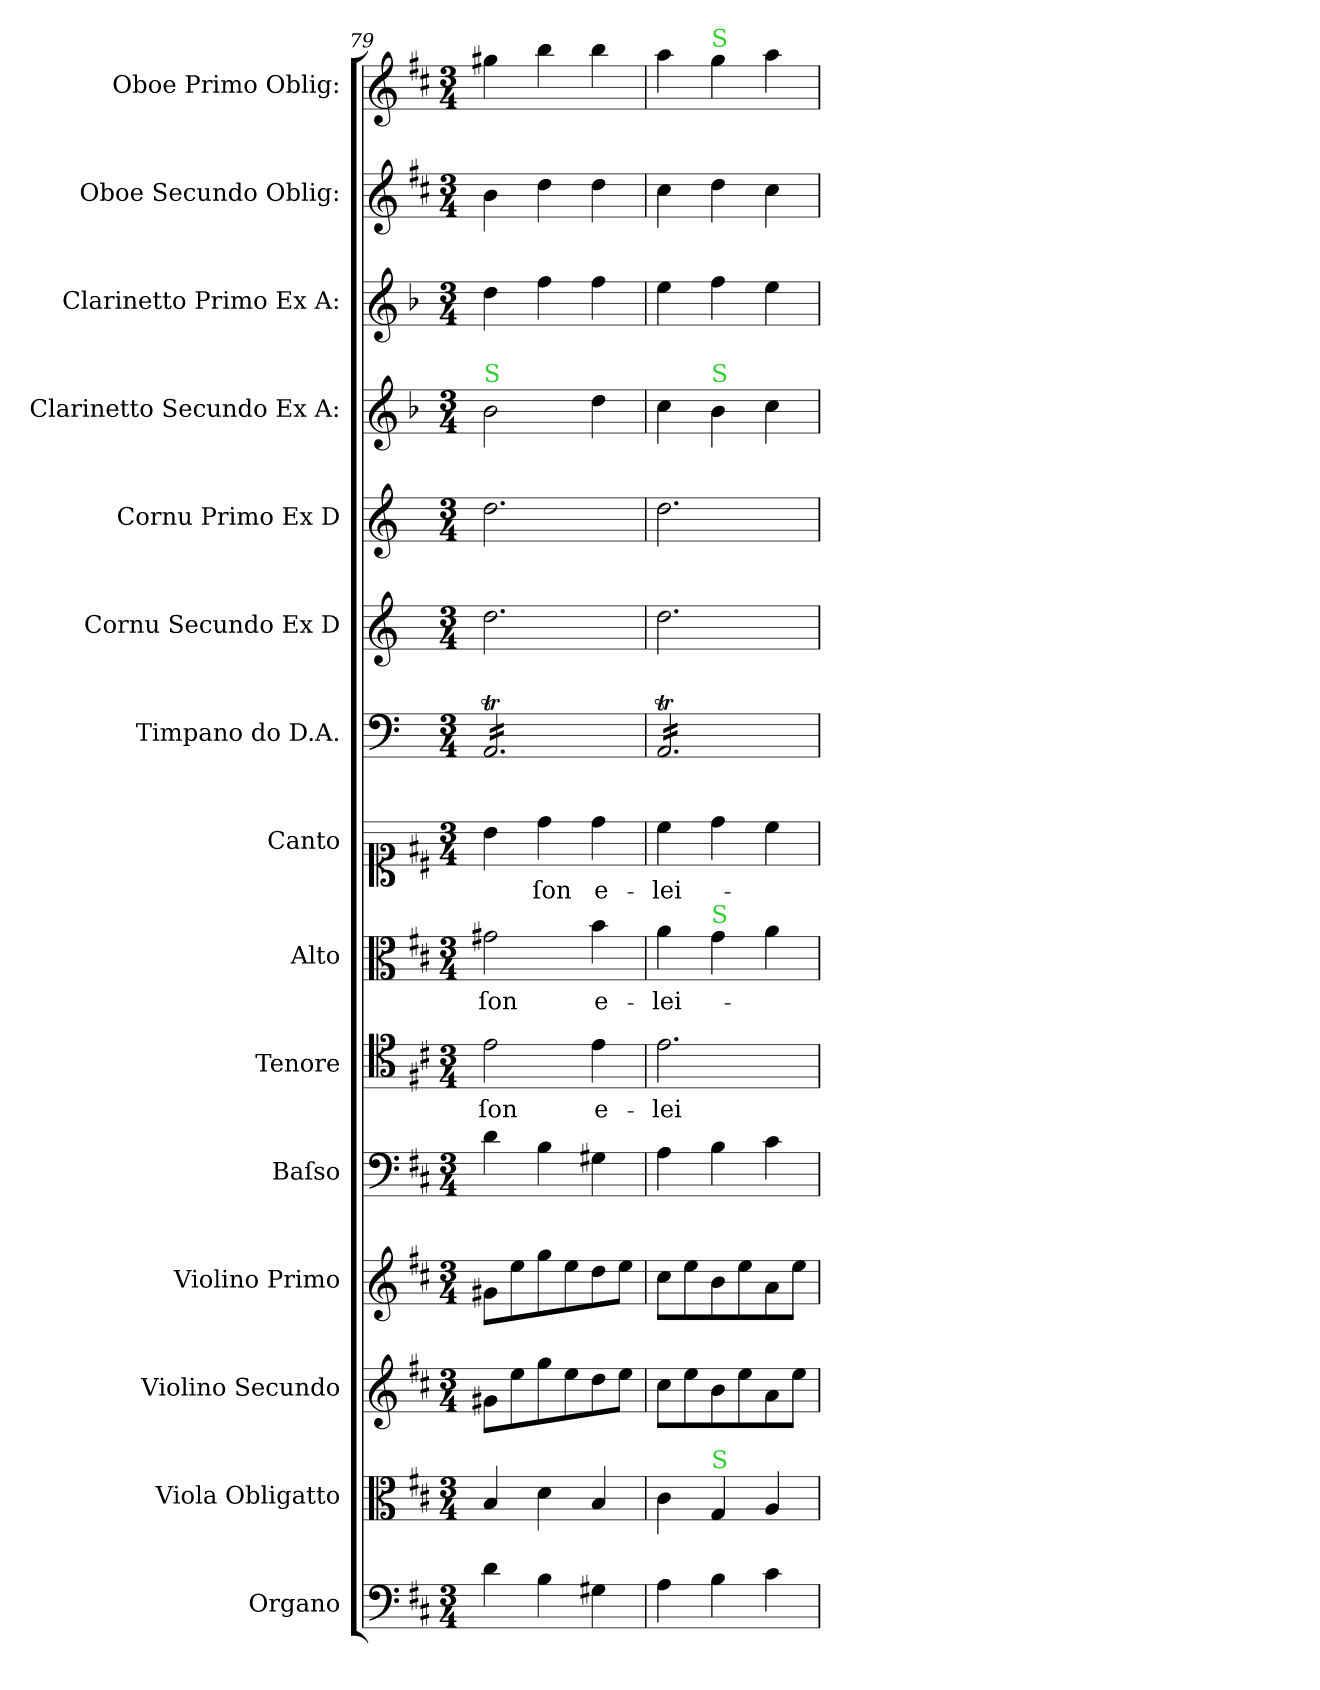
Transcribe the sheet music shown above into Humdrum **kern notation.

**kern	**kern	**kern	**kern	**kern	**kern	**text	**kern	**text	**kern	**text	**kern	**kern	**kern	**kern	**kern	**kern	**kern
*part15	*part14	*part13	*part12	*part11	*part10	*part10	*part9	*part9	*part8	*part8	*part7	*part6	*part5	*part4	*part3	*part2	*part1
*staff15	*staff14	*staff13	*staff12	*staff11	*staff10	*staff10	*staff9	*staff9	*staff8	*staff8	*staff7	*staff6	*staff5	*staff4	*staff3	*staff2	*staff1
*I"Organo	*I"Viola Obligatto	*I"Violino Secundo	*I"Violino Primo	*I"Baſso	*I"Tenore	*	*I"Alto	*	*I"Canto	*	*I"Timpano do D.A.	*I"Cornu Secundo Ex D	*I"Cornu Primo Ex D	*I"Clarinetto Secundo Ex A:	*I"Clarinetto Primo Ex A:	*I"Oboe Secundo Oblig:	*I"Oboe Primo Oblig:
*I'org	*I'vla obl	*I'vl 2	*I'vl 1	*I'B	*I'T	*	*I'A	*	*	*	*I'timp	*	*	*I'cl 2 in A	*I'cl 1 in A	*I'ob 2	*I'ob 1
*clefF4	*clefC3	*clefG2	*clefG2	*clefF4	*clefC4	*	*clefC3	*	*clefC1	*	*clefF4	*clefG2	*clefG2	*clefG2	*clefG2	*clefG2	*clefG2
*	*	*	*	*	*	*	*	*	*	*	*	*ITrd-1c-2	*ITrd-1c-2	*ITrd2c3	*ITrd2c3	*	*
*k[f#c#]	*k[f#c#]	*k[f#c#]	*k[f#c#]	*k[f#c#]	*k[f#c#]	*	*k[f#c#]	*	*k[f#c#]	*	*k[]	*k[f#c#]	*k[f#c#]	*k[f#c#]	*k[f#c#]	*k[f#c#]	*k[f#c#]
*M3/4	*M3/4	*M3/4	*M3/4	*M3/4	*M3/4	*	*M3/4	*	*M3/4	*	*M3/4	*M3/4	*M3/4	*M3/4	*M3/4	*M3/4	*M3/4
=79	=79	=79	=79	=79	=79	=79	=79	=79	=79	=79	=79	=79	=79	=79	=79	=79	=79
!	!	!	!	!	!	!	!	!	!	!	!	!	!	!LO:TX:a:color=limegreen:t=S	!	!	!
*	*	*	*	*	*	*	*	*	*	*	*tremolo	*	*	*	*	*	*
4d\	4B/	8g#X\L	8g#X\L	4d\	2e\	-ſon	2g#X\	-ſon	4b\	.	16AAT/LL	2.ee\	2.ee\	2g\	4b\	4b\	4gg#X\
.	.	.	.	.	.	.	.	.	.	.	16AAT/	.	.	.	.	.	.
.	.	8ee\	8ee\	.	.	.	.	.	.	.	16AAT/	.	.	.	.	.	.
.	.	.	.	.	.	.	.	.	.	.	16AAT/	.	.	.	.	.	.
4B\	4d\	8gg\	8gg\	4B\	.	.	.	.	4dd\	-ſon	16AAT/	.	.	.	4dd\	4dd\	4bb\
.	.	.	.	.	.	.	.	.	.	.	16AAT/	.	.	.	.	.	.
.	.	8ee\	8ee\	.	.	.	.	.	.	.	16AAT/	.	.	.	.	.	.
.	.	.	.	.	.	.	.	.	.	.	16AAT/	.	.	.	.	.	.
4G#X\	4B/	8dd\	8dd\	4G#X\	4e\	e-	4b\	e-	4dd\	e-	16AAT/	.	.	4b\	4dd\	4dd\	4bb\
.	.	.	.	.	.	.	.	.	.	.	16AAT/	.	.	.	.	.	.
.	.	8ee\J	8ee\J	.	.	.	.	.	.	.	16AAT/	.	.	.	.	.	.
.	.	.	.	.	.	.	.	.	.	.	16AAT/JJ	.	.	.	.	.	.
=80	=80	=80	=80	=80	=80	=80	=80	=80	=80	=80	=80	=80	=80	=80	=80	=80	=80
4A\	4c#\	8cc#\L	8cc#\L	4A\	2.e\	-lei-	4a\	-lei-	4cc#\	-lei-	16AAT/LL	2.ee\	2.ee\	4a\	4cc#\	4cc#\	4aa\
.	.	.	.	.	.	.	.	.	.	.	16AAT/	.	.	.	.	.	.
.	.	8ee\	8ee\	.	.	.	.	.	.	.	16AAT/	.	.	.	.	.	.
.	.	.	.	.	.	.	.	.	.	.	16AAT/	.	.	.	.	.	.
!	!	!	!	!	!	!	!	!	!	!	!	!	!	!	!	!	!LO:TX:a:color=limegreen:t=S
!	!	!	!	!	!	!	!	!	!	!	!	!	!	!LO:TX:a:color=limegreen:t=S	!	!	!
!	!	!	!	!	!	!	!LO:TX:a:color=limegreen:t=S	!	!	!	!	!	!	!	!	!	!
!	!LO:TX:a:color=limegreen:t=S	!	!	!	!	!	!	!	!	!	!	!	!	!	!	!	!
4B\	4G/	8b\	8b\	4B\	.	.	4g\	.	4dd\	.	16AAT/	.	.	4g\	4dd\	4dd\	4gg\
.	.	.	.	.	.	.	.	.	.	.	16AAT/	.	.	.	.	.	.
.	.	8ee\	8ee\	.	.	.	.	.	.	.	16AAT/	.	.	.	.	.	.
.	.	.	.	.	.	.	.	.	.	.	16AAT/	.	.	.	.	.	.
4c#\	4A/	8a\	8a\	4c#\	.	.	4a\	.	4cc#\	.	16AAT/	.	.	4a\	4cc#\	4cc#\	4aa\
.	.	.	.	.	.	.	.	.	.	.	16AAT/	.	.	.	.	.	.
.	.	8ee\J	8ee\J	.	.	.	.	.	.	.	16AAT/	.	.	.	.	.	.
.	.	.	.	.	.	.	.	.	.	.	16AAT/JJ	.	.	.	.	.	.
*	*	*	*	*	*	*	*	*	*	*	*Xtremolo	*	*	*	*	*	*
=	=	=	=	=	=	=	=	=	=	=	=	=	=	=	=	=	=
*-	*-	*-	*-	*-	*-	*-	*-	*-	*-	*-	*-	*-	*-	*-	*-	*-	*-
